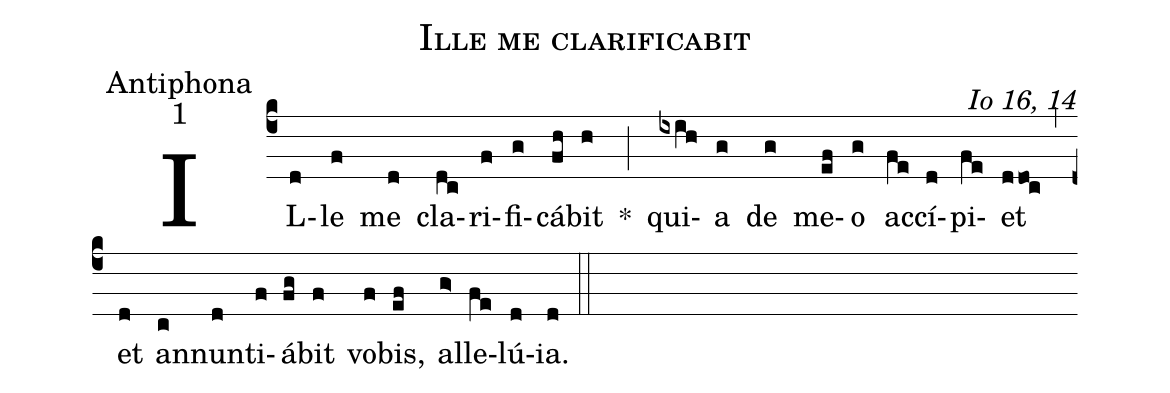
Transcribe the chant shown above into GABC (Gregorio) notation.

name:Ille me clarificabit;
office-part:Antiphona;
mode:1;
commentary:Io 16, 14;
%%
(c4) IL(d)le(f) me(d) cla(dc)ri(f)fi(g)cá(fh)bit(h) *(;) qui(ixih)a(g) de(g) me(ef)o(g) ac(fe)cí(d)pi(fe)et(ddoc) (,) et(d) an(c)nun(d)ti(f)á(fg)bit(f) vo(f)bis,(ef) al(g>)le(fe)lú(d)ia.(d) (::)
